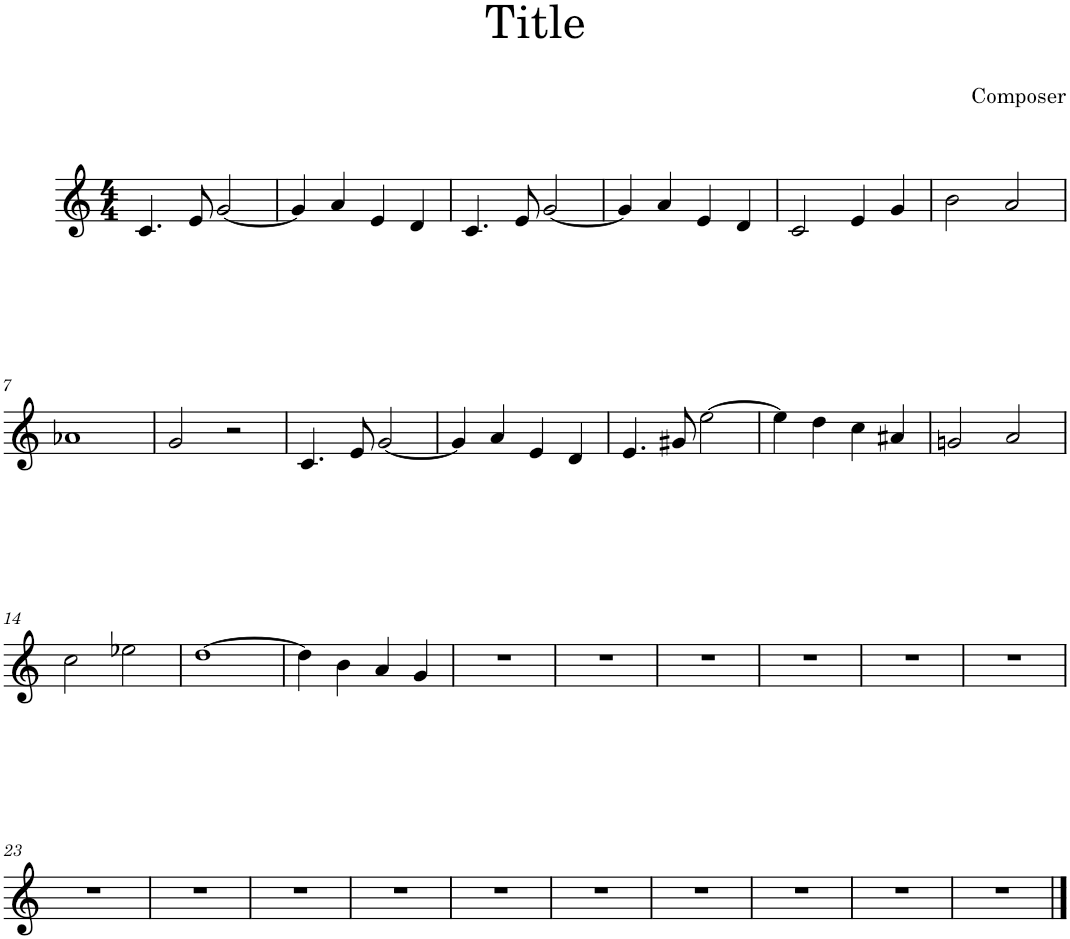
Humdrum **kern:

**kern
*part1
*staff1
*I"Piano
*I'Pno.
*clefG2
*k[]
*M4/4
=1
4.c/
8e/
[2g/
=2
4g/]
4a/
4e/
4d/
=3
4.c/
8e/
[2g/
=4
4g/]
4a/
4e/
4d/
=5
2c/
4e/
4g/
=6
2b\
2a/
!!LO:LB:g=z
=7
1a-X
=8
2g/
2r
=9
4.c/
8e/
[2g/
=10
4g/]
4a/
4e/
4d/
=11
4.e/
8g#X/
[2ee\
=12
4ee\]
4dd\
4cc\
4a#X/
=13
2gn/
2a/
!!LO:LB:g=z
=14
2cc\
2ee-X\
=15
[1dd
=16
4dd\]
4b\
4a/
4g/
=17
1r
=18
1r
=19
1r
=20
1r
=21
1r
=22
1r
!!LO:LB:g=z
=23
1r
=24
1r
=25
1r
=26
1r
=27
1r
=28
1r
=29
1r
=30
1r
=31
1r
=32
1r
==
*-
